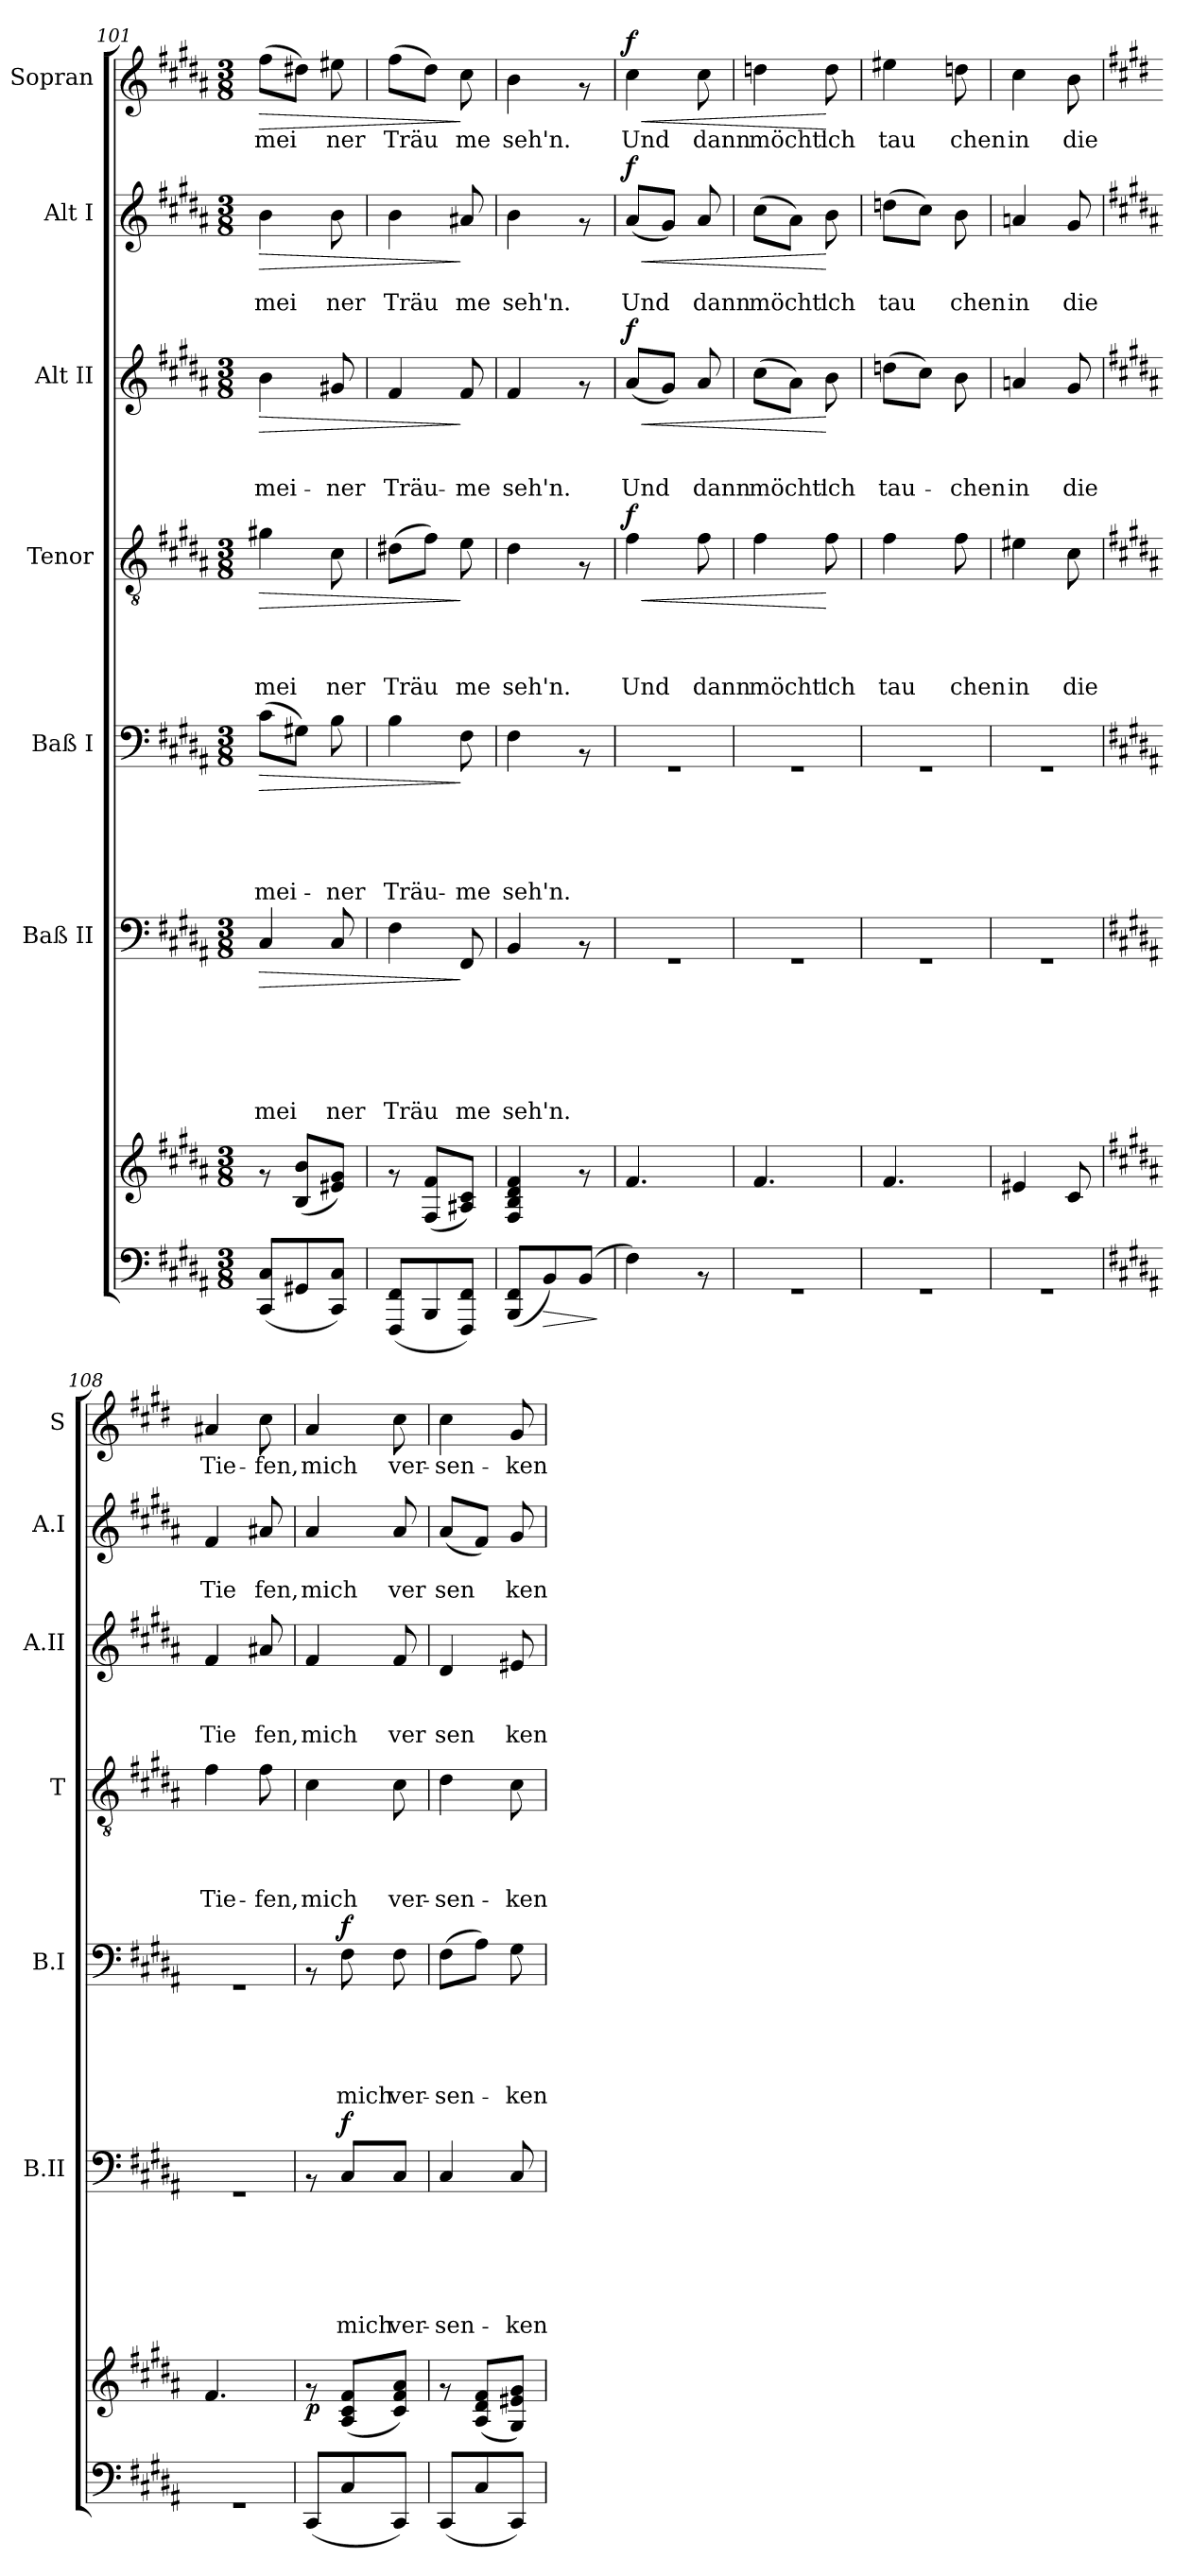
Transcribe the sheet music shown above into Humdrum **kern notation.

**kern	**dynam	**kern	**dynam	**kern	**text	**text	**text	**text	**text	**text	**dynam	**kern	**text	**text	**text	**text	**text	**dynam	**kern	**text	**text	**text	**text	**dynam	**kern	**text	**text	**text	**dynam	**kern	**text	**text	**dynam	**kern	**text	**dynam
*part8	*part8	*part7	*part7	*part6	*part6	*part6	*part6	*part6	*part6	*part6	*part6	*part5	*part5	*part5	*part5	*part5	*part5	*part5	*part4	*part4	*part4	*part4	*part4	*part4	*part3	*part3	*part3	*part3	*part3	*part2	*part2	*part2	*part2	*part1	*part1	*part1
*staff8	*staff8	*staff7	*staff7	*staff6	*staff6	*staff6	*staff6	*staff6	*staff6	*staff6	*staff6	*staff5	*staff5	*staff5	*staff5	*staff5	*staff5	*staff5	*staff4	*staff4	*staff4	*staff4	*staff4	*staff4	*staff3	*staff3	*staff3	*staff3	*staff3	*staff2	*staff2	*staff2	*staff2	*staff1	*staff1	*staff1
*	*	*	*	*I"Baß II	*	*	*	*	*	*	*	*I"Baß I	*	*	*	*	*	*	*I"Tenor	*	*	*	*	*	*I"Alt II	*	*	*	*	*I"Alt I	*	*	*	*I"Sopran	*	*
*	*	*	*	*I'B.II	*	*	*	*	*	*	*	*I'B.I	*	*	*	*	*	*	*I'T	*	*	*	*	*	*I'A.II	*	*	*	*	*I'A.I	*	*	*	*I'S	*	*
*clefF4	*	*clefG2	*	*clefF4	*	*	*	*	*	*	*	*clefF4	*	*	*	*	*	*	*clefGv2	*	*	*	*	*	*clefG2	*	*	*	*	*clefG2	*	*	*	*clefG2	*	*
*k[f#c#g#d#a#]	*	*k[f#c#g#d#a#]	*	*k[f#c#g#d#a#]	*	*	*	*	*	*	*	*k[f#c#g#d#a#]	*	*	*	*	*	*	*k[f#c#g#d#a#]	*	*	*	*	*	*k[f#c#g#d#a#]	*	*	*	*	*k[f#c#g#d#a#]	*	*	*	*k[f#c#g#d#a#]	*	*
*B:	*	*B:	*	*B:	*	*	*	*	*	*	*	*B:	*	*	*	*	*	*	*B:	*	*	*	*	*	*B:	*	*	*	*	*B:	*	*	*	*B:	*	*
*M3/8	*	*M3/8	*	*M3/8	*	*	*	*	*	*	*	*M3/8	*	*	*	*	*	*	*M3/8	*	*	*	*	*	*M3/8	*	*	*	*	*M3/8	*	*	*	*M3/8	*	*
=101	=101	=101	=101	=101	=101	=101	=101	=101	=101	=101	=101	=101	=101	=101	=101	=101	=101	=101	=101	=101	=101	=101	=101	=101	=101	=101	=101	=101	=101	=101	=101	=101	=101	=101	=101	=101
!	!	!	!	!	!	!	!	!	!	!LO:LY:b:rj	!LO:HP:b	!	!	!	!	!	!LO:LY:b:rj	!LO:HP:b	!	!	!	!	!LO:LY:b:rj	!LO:HP:b	!	!	!	!LO:LY:b:rj	!LO:HP:b	!	!	!LO:LY:b:rj	!LO:HP:b	!	!LO:LY:b:rj	!LO:HP:b
(<8CC#/ 8C#/L	.	8rf	.	4C#/	.	.	.	.	.	mei	>	(>8c#\L	.	.	.	.	mei-	>	4g#X\	.	.	.	mei	>	4b\	.	.	mei-	>	4b\	.	mei	>	(>8ff#\L	mei	>
8GG#X/	.	(<8B/ 8b/L	.	.	.	.	.	.	.	.	.	8G#X\J)	.	.	.	.	.	.	.	.	.	.	.	.	.	.	.	.	.	.	.	.	.	8dd#X\J)	.	.
!	!	!	!	!	!	!	!	!	!	!LO:LY:b:rj	!	!	!	!	!	!	!LO:LY:b:rj	!	!	!	!	!	!LO:LY:b:rj	!	!	!	!	!LO:LY:b:rj	!	!	!	!LO:LY:b:rj	!	!	!LO:LY:b:rj	!
8CC#/ 8C#/J)	.	8e#X/ 8g#/J)	.	8C#/	.	.	.	.	.	ner	.	8B\	.	.	.	.	-ner	.	8c#\	.	.	.	ner	.	8g#X/	.	.	-ner	.	8b\	.	ner	.	8ee#X\	ner	.
=102!	=102!	=102!	=102!	=102!	=102!	=102!	=102!	=102!	=102!	=102!	=102!	=102!	=102!	=102!	=102!	=102!	=102!	=102!	=102!	=102!	=102!	=102!	=102!	=102!	=102!	=102!	=102!	=102!	=102!	=102!	=102!	=102!	=102!	=102!	=102!	=102!
!	!	!	!	!	!	!	!	!	!	!LO:LY:b:rj	!	!	!	!	!	!	!LO:LY:b:rj	!	!	!	!	!	!LO:LY:b:rj	!	!	!	!	!LO:LY:b:rj	!	!	!	!LO:LY:b:rj	!	!	!LO:LY:b:rj	!
(<8FFF#/ 8FF#/L	.	8rf	.	4F#\	.	.	.	.	.	Träu	.	4B\	.	.	.	.	Träu-	.	(>8d#X\L	.	.	.	Träu	.	4f#/	.	.	Träu-	.	4b\	.	Träu	.	(>8ff#\L	Träu	.
8BBB/	.	(<8F#/ 8f#/L	.	.	.	.	.	.	.	.	.	.	.	.	.	.	.	.	8f#\J)	.	.	.	.	.	.	.	.	.	.	.	.	.	.	8dd#\J)	.	.
!	!	!	!	!	!	!	!	!	!	!LO:LY:b:rj	!	!	!	!	!	!	!LO:LY:b:rj	!	!	!	!	!	!LO:LY:b:rj	!	!	!	!	!LO:LY:b:rj	!	!	!	!LO:LY:b:rj	!	!	!LO:LY:b:rj	!
8FFF#/ 8FF#/J)	.	8A#X/ 8c#/J)	.	8FF#/	.	.	.	.	.	me	]	8F#\	.	.	.	.	-me	]	8e\	.	.	.	me	]	8f#/	.	.	-me	]	8a#X/	.	me	]	8cc#\	me	]
=103!	=103!	=103!	=103!	=103!	=103!	=103!	=103!	=103!	=103!	=103!	=103!	=103!	=103!	=103!	=103!	=103!	=103!	=103!	=103!	=103!	=103!	=103!	=103!	=103!	=103!	=103!	=103!	=103!	=103!	=103!	=103!	=103!	=103!	=103!	=103!	=103!
!	!	!	!	!	!	!	!	!	!	!LO:LY:b:rj	!	!	!	!	!	!	!LO:LY:b:rj	!	!	!	!	!	!LO:LY:b:rj	!	!	!	!	!LO:LY:b:rj	!	!	!	!LO:LY:b:rj	!	!	!LO:LY:b:rj	!
(<8BBB/ 8FF#/L	.	4F#/ 4B/ 4d#/ 4f#/	.	4BB/	.	.	.	.	.	seh'n.	.	4F#\	.	.	.	.	seh'n.	.	4d#\	.	.	.	seh'n.	.	4f#/	.	.	seh'n.	.	4b\	.	seh'n.	.	4b\	seh'n.	.
!	!LO:HP:b	!	!	!	!	!	!	!	!	!	!	!	!	!	!	!	!	!	!	!	!	!	!	!	!	!	!	!	!	!	!	!	!	!	!	!
8BB/)	>	.	.	.	.	.	.	.	.	.	.	.	.	.	.	.	.	.	.	.	.	.	.	.	.	.	.	.	.	.	.	.	.	.	.	.
(<8BB/J	.	8rf	.	8rAA	.	.	.	.	.	.	.	8rAA	.	.	.	.	.	.	8rF	.	.	.	.	.	8rf	.	.	.	.	8rf	.	.	.	8rf	.	.
.	]	.	.	.	.	.	.	.	.	.	.	.	.	.	.	.	.	.	.	.	.	.	.	.	.	.	.	.	.	.	.	.	.	.	.	.
=104!	=104!	=104!	=104!	=104!	=104!	=104!	=104!	=104!	=104!	=104!	=104!	=104!	=104!	=104!	=104!	=104!	=104!	=104!	=104!	=104!	=104!	=104!	=104!	=104!	=104!	=104!	=104!	=104!	=104!	=104!	=104!	=104!	=104!	=104!	=104!	=104!
!	!	!	!	!	!	!	!	!	!	!	!	!	!	!	!	!	!	!	!	!	!	!	!LO:LY:b:rj	!LO:HP:b	!	!	!	!LO:LY:b:rj	!LO:HP:b	!	!	!LO:LY:b:rj	!LO:HP:b	!	!LO:LY:b:rj	!LO:HP:b
!	!	!	!	!	!	!	!	!	!	!	!	!	!	!	!	!	!	!	!	!	!	!	!	!LO:DY:n=1:a	!	!	!	!	!LO:DY:n=1:a	!	!	!	!LO:DY:n=1:a	!	!	!LO:DY:n=1:a
4F#\)	.	4.f#/	.	4.rGG	.	.	.	.	.	.	.	4.rGG	.	.	.	.	.	.	4f#\	.	.	.	Und	< f	(<8a#/L	.	.	Und	< f	(<8a#/L	.	Und	< f	4cc#\	Und	< f
.	.	.	.	.	.	.	.	.	.	.	.	.	.	.	.	.	.	.	.	.	.	.	.	.	8g#/J)	.	.	.	.	8g#/J)	.	.	.	.	.	.
!	!	!	!	!	!	!	!	!	!	!	!	!	!	!	!	!	!	!	!	!	!	!	!LO:LY:b:rj	!	!	!	!	!LO:LY:b:rj	!	!	!	!LO:LY:b:rj	!	!	!LO:LY:b:rj	!
8rAA	.	.	.	.	.	.	.	.	.	.	.	.	.	.	.	.	.	.	8f#\	.	.	.	dann	.	8a#/	.	.	dann	.	8a#/	.	dann	.	8cc#\	dann	.
=105!	=105!	=105!	=105!	=105!	=105!	=105!	=105!	=105!	=105!	=105!	=105!	=105!	=105!	=105!	=105!	=105!	=105!	=105!	=105!	=105!	=105!	=105!	=105!	=105!	=105!	=105!	=105!	=105!	=105!	=105!	=105!	=105!	=105!	=105!	=105!	=105!
!	!	!	!	!	!	!	!	!	!	!	!	!	!	!	!	!	!	!	!	!	!	!	!LO:LY:b:rj	!	!	!	!	!LO:LY:b:rj	!	!	!	!LO:LY:b:rj	!	!	!LO:LY:b:rj	!
4.rGG	.	4.f#/	.	4.rGG	.	.	.	.	.	.	.	4.rGG	.	.	.	.	.	.	4f#\	.	.	.	möcht'	.	(>8cc#\L	.	.	möcht'	.	(>8cc#\L	.	möcht'	.	4ddn\	möcht'	.
.	.	.	.	.	.	.	.	.	.	.	.	.	.	.	.	.	.	.	.	.	.	.	.	.	8a#\J)	.	.	.	.	8a#\J)	.	.	.	.	.	.
!	!	!	!	!	!	!	!	!	!	!	!	!	!	!	!	!	!	!	!	!	!	!	!LO:LY:b:rj	!	!	!	!	!LO:LY:b:rj	!	!	!	!LO:LY:b:rj	!	!	!LO:LY:b:rj	!
.	.	.	.	.	.	.	.	.	.	.	.	.	.	.	.	.	.	.	8f#\	.	.	.	ich	[	8b\	.	.	ich	[	8b\	.	ich	[	8dd\	ich	[
=106!	=106!	=106!	=106!	=106!	=106!	=106!	=106!	=106!	=106!	=106!	=106!	=106!	=106!	=106!	=106!	=106!	=106!	=106!	=106!	=106!	=106!	=106!	=106!	=106!	=106!	=106!	=106!	=106!	=106!	=106!	=106!	=106!	=106!	=106!	=106!	=106!
!	!	!	!	!	!	!	!	!	!	!	!	!	!	!	!	!	!	!	!	!	!	!	!LO:LY:b:rj	!	!	!	!	!LO:LY:b:rj	!	!	!	!LO:LY:b:rj	!	!	!LO:LY:b:rj	!
4.rGG	.	4.f#/	.	4.rGG	.	.	.	.	.	.	.	4.rGG	.	.	.	.	.	.	4f#\	.	.	.	tau	.	(>8ddn\L	.	.	tau-	.	(>8ddn\L	.	tau	.	4ee#X\	tau	.
.	.	.	.	.	.	.	.	.	.	.	.	.	.	.	.	.	.	.	.	.	.	.	.	.	8cc#\J)	.	.	.	.	8cc#\J)	.	.	.	.	.	.
!	!	!	!	!	!	!	!	!	!	!	!	!	!	!	!	!	!	!	!	!	!	!	!LO:LY:b:rj	!	!	!	!	!LO:LY:b:rj	!	!	!	!LO:LY:b:rj	!	!	!LO:LY:b:rj	!
.	.	.	.	.	.	.	.	.	.	.	.	.	.	.	.	.	.	.	8f#\	.	.	.	chen	.	8b\	.	.	-chen	.	8b\	.	chen	.	8ddn\	chen	.
=107!	=107!	=107!	=107!	=107!	=107!	=107!	=107!	=107!	=107!	=107!	=107!	=107!	=107!	=107!	=107!	=107!	=107!	=107!	=107!	=107!	=107!	=107!	=107!	=107!	=107!	=107!	=107!	=107!	=107!	=107!	=107!	=107!	=107!	=107!	=107!	=107!
!	!	!	!	!	!	!	!	!	!	!	!	!	!	!	!	!	!	!	!	!	!	!	!LO:LY:b:rj	!	!	!	!	!LO:LY:b:rj	!	!	!	!LO:LY:b:rj	!	!	!LO:LY:b:rj	!
4.rGG	.	4e#X/	.	4.rGG	.	.	.	.	.	.	.	4.rGG	.	.	.	.	.	.	4e#X\	.	.	.	in	.	4an/	.	.	in	.	4an/	.	in	.	4cc#\	in	.
!	!	!	!	!	!	!	!	!	!	!	!	!	!	!	!	!	!	!	!	!	!	!	!LO:LY:b:rj	!	!	!	!	!LO:LY:b:rj	!	!	!	!LO:LY:b:rj	!	!	!LO:LY:b:rj	!
.	.	8c#/	.	.	.	.	.	.	.	.	.	.	.	.	.	.	.	.	8c#\	.	.	.	die	.	8g#/	.	.	die	.	8g#/	.	die	.	8b\	die	.
!!LO:PB:g=z
=108!	=108!	=108!	=108!	=108!	=108!	=108!	=108!	=108!	=108!	=108!	=108!	=108!	=108!	=108!	=108!	=108!	=108!	=108!	=108!	=108!	=108!	=108!	=108!	=108!	=108!	=108!	=108!	=108!	=108!	=108!	=108!	=108!	=108!	=108!	=108!	=108!
*	*	*	*	*	*	*	*	*	*	*	*	*	*	*	*	*	*	*	*	*	*	*	*	*	*	*	*	*	*	*	*	*	*	*k[f#c#g#d#]	*	*
*	*	*	*	*	*	*	*	*	*	*	*	*	*	*	*	*	*	*	*	*	*	*	*	*	*	*	*	*	*	*	*	*	*	*E:	*	*
!	!	!	!	!	!	!	!	!	!	!	!	!	!	!	!	!	!	!	!	!	!	!	!LO:LY:b:rj	!	!	!	!	!LO:LY:b:rj	!	!	!	!LO:LY:b:rj	!	!	!LO:LY:b:rj	!
4.rGG	.	4.f#/	.	4.rGG	.	.	.	.	.	.	.	4.rGG	.	.	.	.	.	.	4f#\	.	.	.	Tie-	.	4f#/	.	.	Tie	.	4f#/	.	Tie	.	4a#X/	Tie-	.
!	!	!	!	!	!	!	!	!	!	!	!	!	!	!	!	!	!	!	!	!	!	!	!LO:LY:b:rj	!	!	!	!	!LO:LY:b:rj	!	!	!	!LO:LY:b:rj	!	!	!LO:LY:b:rj	!
.	.	.	.	.	.	.	.	.	.	.	.	.	.	.	.	.	.	.	8f#\	.	.	.	-fen,	.	8a#X/	.	.	fen,	.	8a#X/	.	fen,	.	8cc#\	-fen,	.
=109!	=109!	=109!	=109!	=109!	=109!	=109!	=109!	=109!	=109!	=109!	=109!	=109!	=109!	=109!	=109!	=109!	=109!	=109!	=109!	=109!	=109!	=109!	=109!	=109!	=109!	=109!	=109!	=109!	=109!	=109!	=109!	=109!	=109!	=109!	=109!	=109!
!	!	!	!LO:DY:b	!	!	!	!	!	!	!	!	!	!	!	!	!	!	!	!	!	!	!	!LO:LY:b:rj	!	!	!	!	!LO:LY:b:rj	!	!	!	!LO:LY:b:rj	!	!	!LO:LY:b:rj	!
(<8CC#/L	.	8rf	p	8rAA	.	.	.	.	.	.	.	8rAA	.	.	.	.	.	.	4c#\	.	.	.	mich	.	4f#/	.	.	mich	.	4a#/	.	mich	.	4a/	mich	.
!	!	!	!	!	!	!	!	!	!	!LO:LY:b:rj	!LO:DY:a	!	!	!	!	!	!LO:LY:b:rj	!LO:DY:a	!	!	!	!	!	!	!	!	!	!	!	!	!	!	!	!	!	!
8C#/	.	(<8A#/ 8c#/ 8f#/L	.	8C#/L	.	.	.	.	.	mich	f	8F#\	.	.	.	.	mich	f	.	.	.	.	.	.	.	.	.	.	.	.	.	.	.	.	.	.
!	!	!	!	!	!	!	!	!	!	!LO:LY:b:rj	!	!	!	!	!	!	!LO:LY:b:rj	!	!	!	!	!	!LO:LY:b:rj	!	!	!	!	!LO:LY:b:rj	!	!	!	!LO:LY:b:rj	!	!	!LO:LY:b:rj	!
8CC#/J)	.	8c#/ 8f#/ 8a#/J)	.	8C#/J	.	.	.	.	.	ver-	.	8F#\	.	.	.	.	ver-	.	8c#\	.	.	.	ver-	.	8f#/	.	.	ver	.	8a#/	.	ver	.	8cc#\	ver-	.
=110!	=110!	=110!	=110!	=110!	=110!	=110!	=110!	=110!	=110!	=110!	=110!	=110!	=110!	=110!	=110!	=110!	=110!	=110!	=110!	=110!	=110!	=110!	=110!	=110!	=110!	=110!	=110!	=110!	=110!	=110!	=110!	=110!	=110!	=110!	=110!	=110!
!	!	!	!	!	!	!	!	!	!	!LO:LY:b:rj	!	!	!	!	!	!	!LO:LY:b:rj	!	!	!	!	!	!LO:LY:b:rj	!	!	!	!	!LO:LY:b:rj	!	!	!	!LO:LY:b:rj	!	!	!LO:LY:b:rj	!
(<8CC#/L	.	8rf	.	4C#/	.	.	.	.	.	-sen-	.	(>8F#\L	.	.	.	.	-sen-	.	4d#\	.	.	.	-sen-	.	4d#/	.	.	sen	.	(<8a#/L	.	sen	.	4cc#\	-sen-	.
8C#/	.	(<8A#/ 8d#/ 8f#/L	.	.	.	.	.	.	.	.	.	8A#\J)	.	.	.	.	.	.	.	.	.	.	.	.	.	.	.	.	.	8f#/J)	.	.	.	.	.	.
!	!	!	!	!	!	!	!	!	!	!LO:LY:b:rj	!	!	!	!	!	!	!LO:LY:b:rj	!	!	!	!	!	!LO:LY:b:rj	!	!	!	!	!LO:LY:b:rj	!	!	!	!LO:LY:b:rj	!	!	!LO:LY:b:rj	!
8CC#/J)	.	8G#/ 8e#X/ 8g#/J)	.	8C#/	.	.	.	.	.	-ken	.	8G#\	.	.	.	.	-ken	.	8c#\	.	.	.	-ken	.	8e#X/	.	.	ken	.	8g#/	.	ken	.	8g#/	-ken	.
=!	=!	=!	=!	=!	=!	=!	=!	=!	=!	=!	=!	=!	=!	=!	=!	=!	=!	=!	=!	=!	=!	=!	=!	=!	=!	=!	=!	=!	=!	=!	=!	=!	=!	=!	=!	=!
*-	*-	*-	*-	*-	*-	*-	*-	*-	*-	*-	*-	*-	*-	*-	*-	*-	*-	*-	*-	*-	*-	*-	*-	*-	*-	*-	*-	*-	*-	*-	*-	*-	*-	*-	*-	*-
